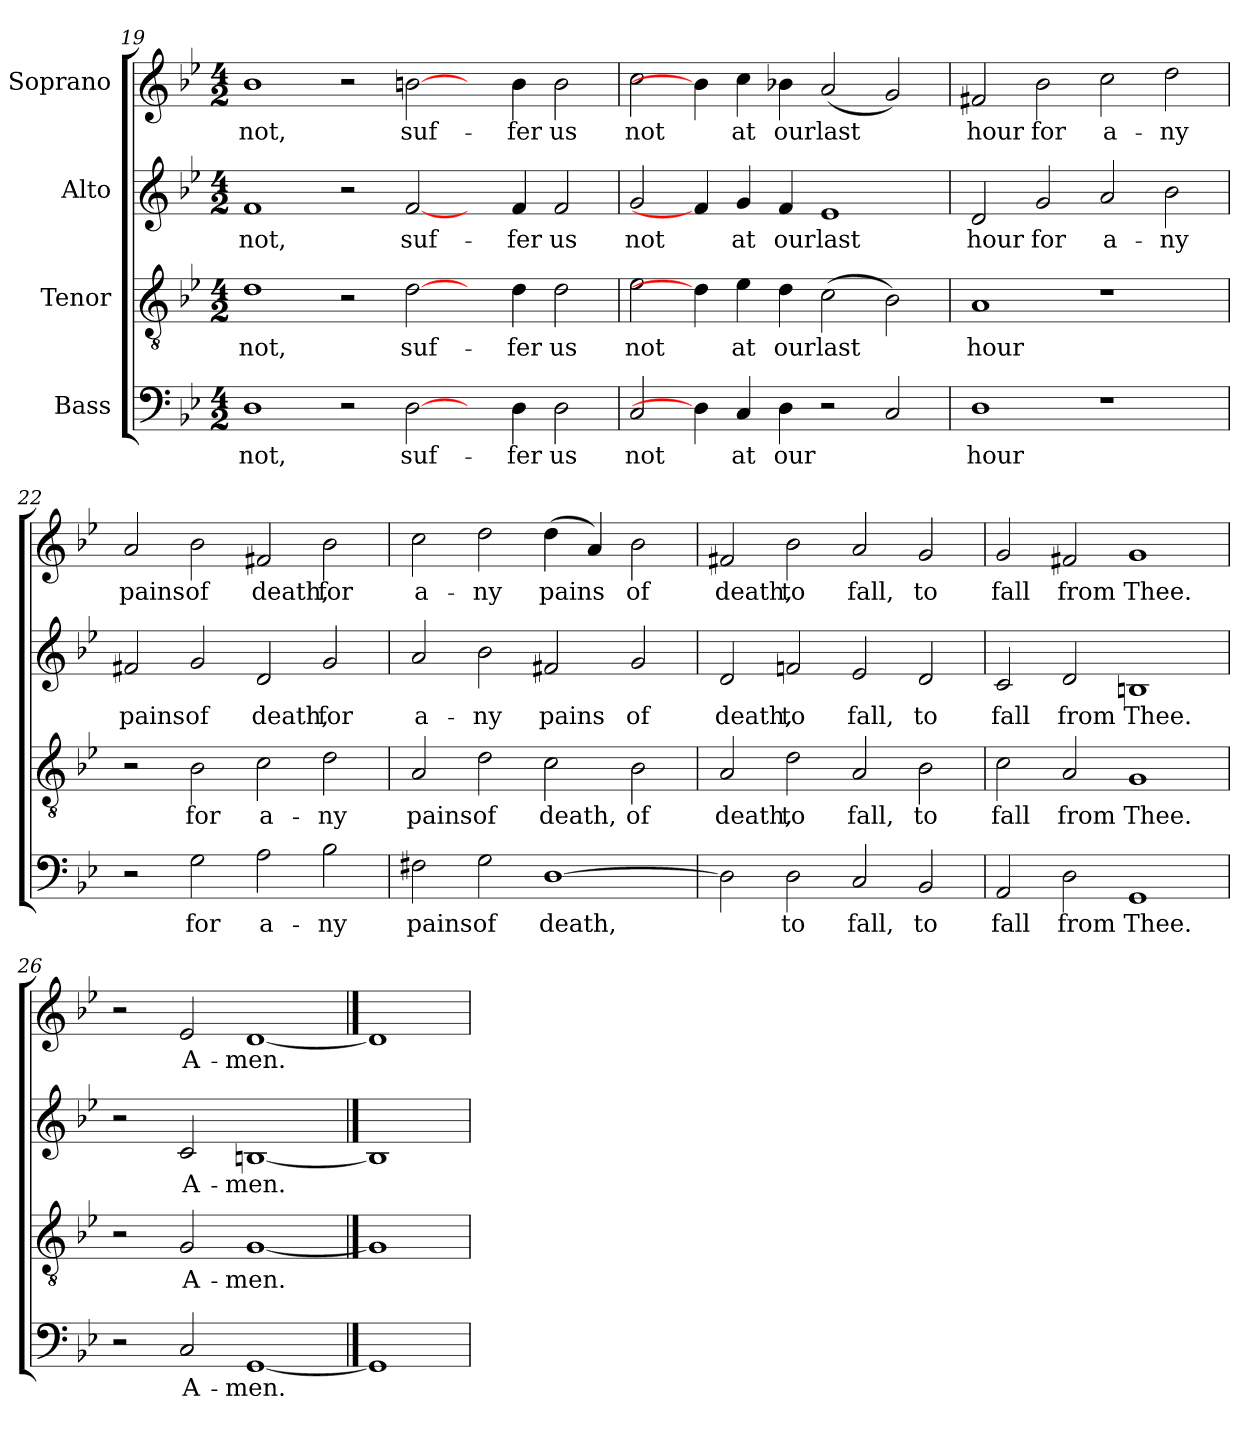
**kern	**text	**kern	**text	**kern	**text	**kern	**text
*part4	*part4	*part3	*part3	*part2	*part2	*part1	*part1
*staff4	*staff4	*staff3	*staff3	*staff2	*staff2	*staff1	*staff1
*I"Bass	*	*I"Tenor	*	*I"Alto	*	*I"Soprano	*
!!LO:PB:g=z
*clefF4	*	*clefGv2	*	*clefG2	*	*clefG2	*
*k[b-e-]	*	*k[b-e-]	*	*k[b-e-]	*	*k[b-e-]	*
*M4/2	*	*M4/2	*	*M4/2	*	*M4/2	*
=19	=19	=19	=19	=19	=19	=19	=19
1D	not,	1d	not,	1f	not,	1b-	not,
2r	.	2r	.	2r	.	2r	.
[2D\	suf-	[2d\	suf-	[2f/	suf-	[2bn\	suf-
4ryy	.	4ryy	.	4ryy	.	4ryy	.
4D\	-fer	4d\	-fer	4f/	-fer	4b\	-fer
2D\	us	2d\	us	2f/	us	2b\	us
=20	=20	=20	=20	=20	=20	=20	=20
2C/	not	2e-\	not	2g/	not	2cc\	not
4D\]	.	4d\]	.	4f/]	.	4b\]	.
4C/	at	4e-\	at	4g/	at	4cc\	at
4D\	our	4d\	our	4f/	our	4b-X\	our
2r	.	(2c\	last	1e-	last	(2a/	last
2C/	.	2B-\)	.	.	.	2g/)	.
=21	=21	=21	=21	=21	=21	=21	=21
1D	hour	1A	hour	2d/	hour	2f#X/	hour
.	.	.	.	2g/	for	2b-\	for
1r	.	1r	.	2a/	a-	2cc\	a-
.	.	.	.	2b-\	-ny	2dd\	-ny
=22	=22	=22	=22	=22	=22	=22	=22
2r	.	2r	.	2f#X/	pains	2a/	pains
2G\	for	2B-\	for	2g/	of	2b-\	of
2A\	a-	2c\	a-	2d/	death,	2f#X/	death,
2B-\	-ny	2d\	-ny	2g/	for	2b-\	for
=23	=23	=23	=23	=23	=23	=23	=23
2F#X\	pains	2A/	pains	2a/	a-	2cc\	a-
2G\	of	2d\	of	2b-\	-ny	2dd\	-ny
[1D	death,	2c\	death,	2f#X/	pains	(4dd\	pains
.	.	.	.	.	.	4a/)	.
.	.	2B-\	of	2g/	of	2b-\	of
!!LO:LB:g=z
=24	=24	=24	=24	=24	=24	=24	=24
2D\]	.	2A/	death,	2d/	death,	2f#X/	death,
2D\	to	2d\	to	2fn/	to	2b-\	to
2C/	fall,	2A/	fall,	2e-/	fall,	2a/	fall,
2BB-/	to	2B-\	to	2d/	to	2g/	to
=25	=25	=25	=25	=25	=25	=25	=25
2AA/	fall	2c\	fall	2c/	fall	2g/	fall
2D\	from	2A/	from	2d/	from	2f#X/	from
1GG	Thee.	1G	Thee.	1Bn	Thee.	1g	Thee.
=26	=26	=26	=26	=26	=26	=26	=26
2r	.	2r	.	2r	.	2r	.
2C/	A-	2G/	A-	2c/	A-	2e-/	A-
[1GG	-men.	[1G	-men.	[1Bn	-men.	[1d	-men.
==27	==27	==27	==27	==27	==27	==27	==27
1GG]	.	1G]	.	1B]	.	1d]	.
=	=	=	=	=	=	=	=
*-	*-	*-	*-	*-	*-	*-	*-
